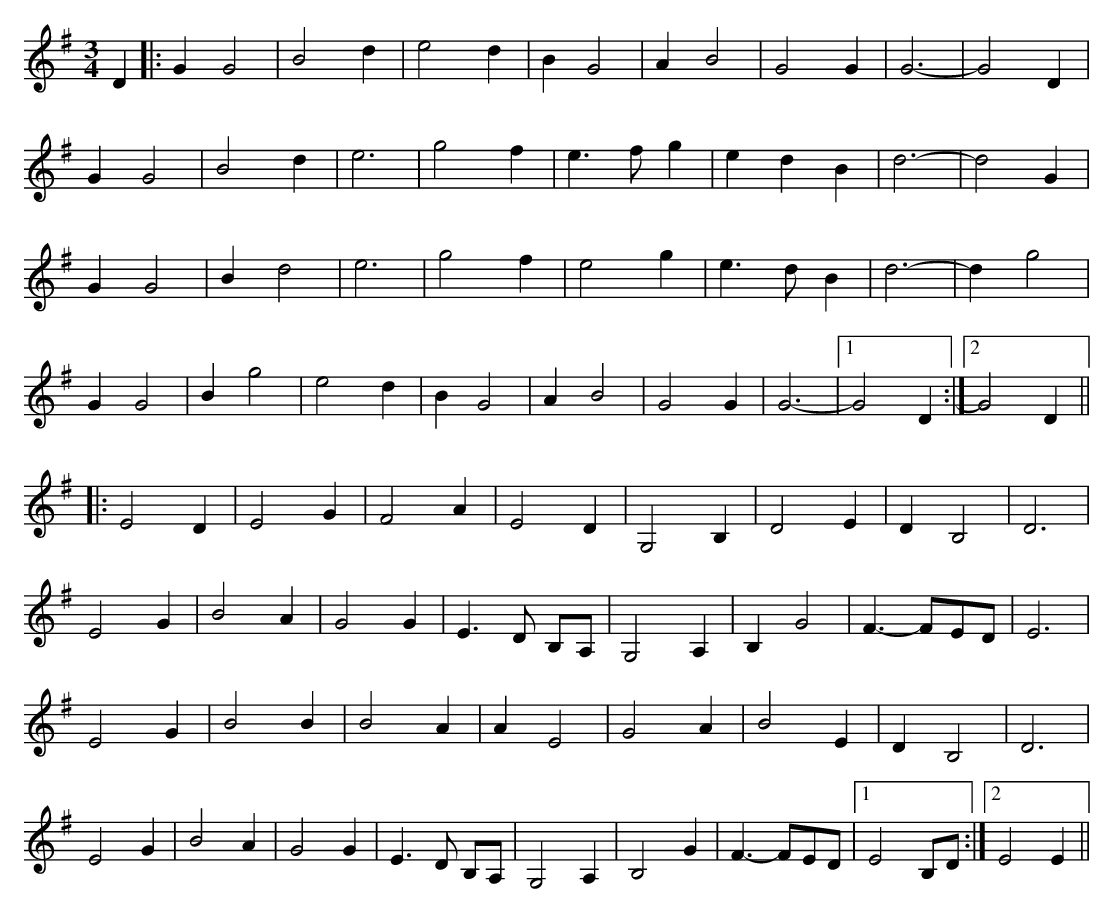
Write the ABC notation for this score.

X:1
M:3/4
K:G
D2|:G2G4|B4d2|e4d2|B2G4|A2B4|G4G2|G6-|G4D2|
G2G4|B4d2|e6|g4f2|e3fg2|e2d2B2|d6-|d4G2|
G2G4|B2d4|e6|g4f2|e4g2|e3dB2|d6-|d2g4|
G2G4|B2g4|e4d2|B2G4|A2B4|G4G2|G6-|1 G4D2:|2 G4D2||
|:E4D2|E4G2|F4A2|E4D2|G,4B,2|D4E2|D2B,4|D6|
E4 G2|B4A2|G4G2|E3D B,A,|G,4A,2|B,2G4|F3-FED|E6|
E4G2|B4B2|B4A2|A2E4|G4A2|B4E2|D2B,4|D6|
E4G2|B4A2|G4G2|E3D B,A,|G,4A,2|B,4G2|F3-FED|1 E4B,D:|2 E4E2||
